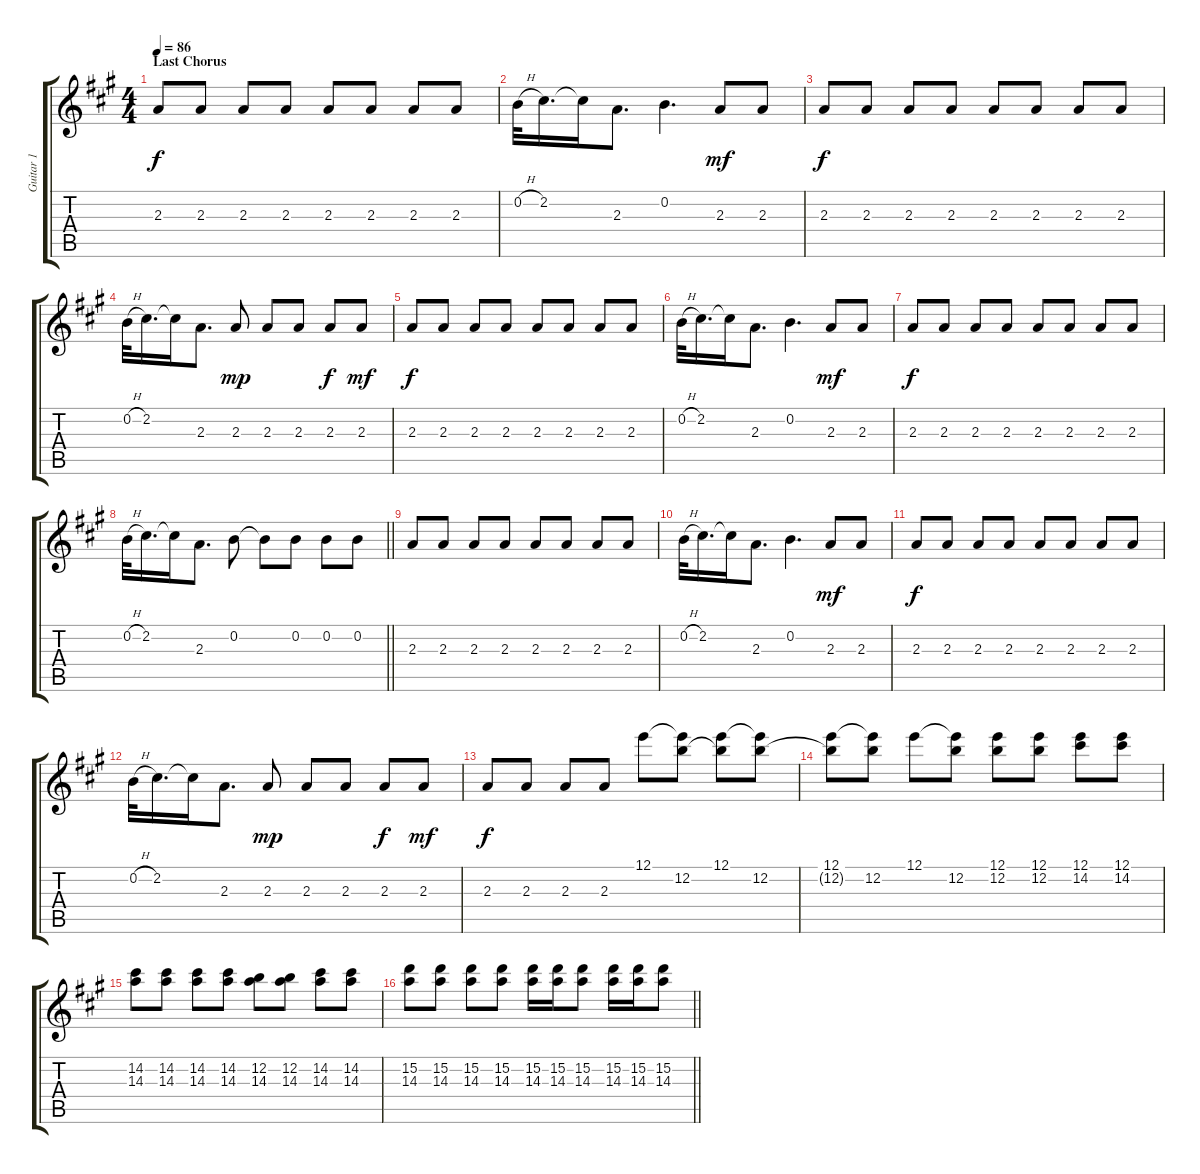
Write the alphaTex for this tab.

\track ("Guitar 1" "Guitar 1") {instrument overdrivenguitar}
\staff {score tabs}
\tuning (E4 B3 G3 D3 A2 E2) {hide}
\ts (4 4)
\section ("" "Last Chorus")
\tempo 86
\clef g2
\ks a
2.3.8{dy f} 2.3.8 2.3.8 2.3.8 2.3.8 2.3.8 2.3.8 2.3.8 |
0.2{h}.32 2.2.16{d} 2.2{t}.16 2.3.8{d} 0.2.4{d} 2.3.8{dy mf} 2.3.8 |
2.3.8{dy f} 2.3.8 2.3.8 2.3.8 2.3.8 2.3.8 2.3.8 2.3.8 |
0.2{h}.32 2.2.16{d} 2.2{t}.16 2.3.8{d} 2.3.8{dy mp} 2.3.8 2.3.8 2.3.8{dy f} 2.3.8{dy mf} |
2.3.8{dy f} 2.3.8 2.3.8 2.3.8 2.3.8 2.3.8 2.3.8 2.3.8 |
0.2{h}.32 2.2.16{d} 2.2{t}.16 2.3.8{d} 0.2.4{d} 2.3.8{dy mf} 2.3.8 |
2.3.8{dy f} 2.3.8 2.3.8 2.3.8 2.3.8 2.3.8 2.3.8 2.3.8 |
\barLineRight lightlight
0.2{h}.32 2.2.16{d} 2.2{t}.16 2.3.8{d} 0.2.8 0.2{t}.8 0.2.8 0.2.8 0.2.8 |
2.3.8 2.3.8 2.3.8 2.3.8 2.3.8 2.3.8 2.3.8 2.3.8 |
0.2{h}.32 2.2.16{d} 2.2{t}.16 2.3.8{d} 0.2.4{d} 2.3.8{dy mf} 2.3.8 |
2.3.8{dy f} 2.3.8 2.3.8 2.3.8 2.3.8 2.3.8 2.3.8 2.3.8 |
0.2{h}.32 2.2.16{d} 2.2{t}.16 2.3.8{d} 2.3.8{dy mp} 2.3.8 2.3.8 2.3.8{dy f} 2.3.8{dy mf} |
2.3.8{dy f} 2.3.8 2.3.8 2.3.8 12.1.8 (12.1{t} 12.2).8 (12.1 12.2{t}).8 (12.1{t} 12.2).8 |
(12.1 12.2{t}).8 (12.1{t} 12.2).8 12.1.8 (12.1{t} 12.2).8 (12.1 12.2).8 (12.1 12.2).8 (12.1 14.2).8 (12.1 14.2).8 |
(14.2 14.3).8 (14.2 14.3).8 (14.2 14.3).8 (14.2 14.3).8 (12.2 14.3).8 (12.2 14.3).8 (14.2 14.3).8 (14.2 14.3).8 |
\barLineRight lightlight
(15.2 14.3).8 (15.2 14.3).8 (15.2 14.3).8 (15.2 14.3).8 (15.2 14.3).16 (15.2 14.3).16 (15.2 14.3).8 (15.2 14.3).16 (15.2 14.3).16 (15.2 14.3).8
